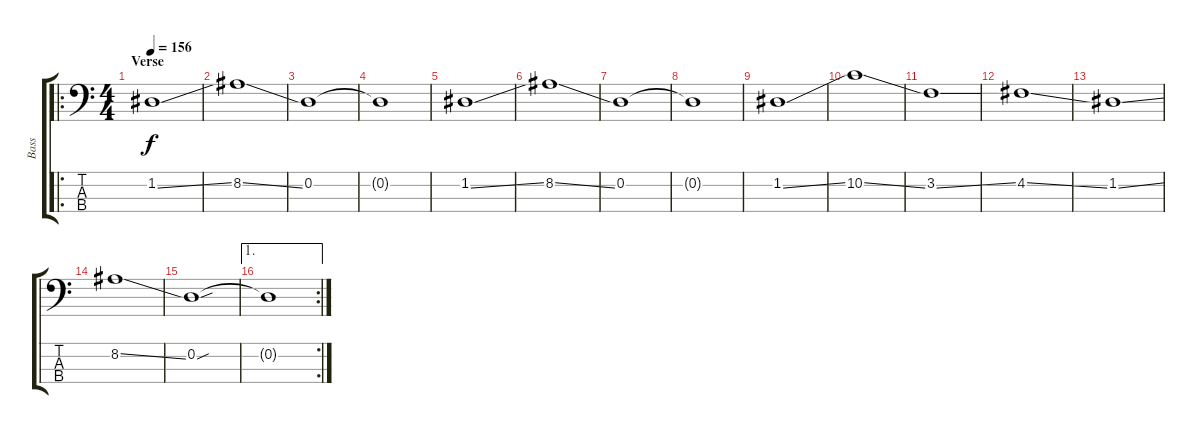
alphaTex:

\track ("Bass" "Bass") {instrument electricbassfinger}
\staff {score tabs}
\tuning (G2 D2 A1 E1) {hide}
\ro
\ts (4 4)
\section ("" "Verse")
\tempo 156
\clef f4
\ks c
1.2{ss}.1{dy f} |
8.2{ss}.1 |
0.2.1 |
0.2{t}.1 |
1.2{ss}.1 |
8.2{ss}.1 |
0.2.1 |
0.2{t}.1 |
1.2{ss}.1 |
10.2{ss}.1 |
3.2{ss}.1 |
4.2{ss}.1 |
1.2{ss}.1 |
8.2{ss}.1 |
0.2{sou}.1 |
\ae 1
\rc 2
0.2{t}.1
